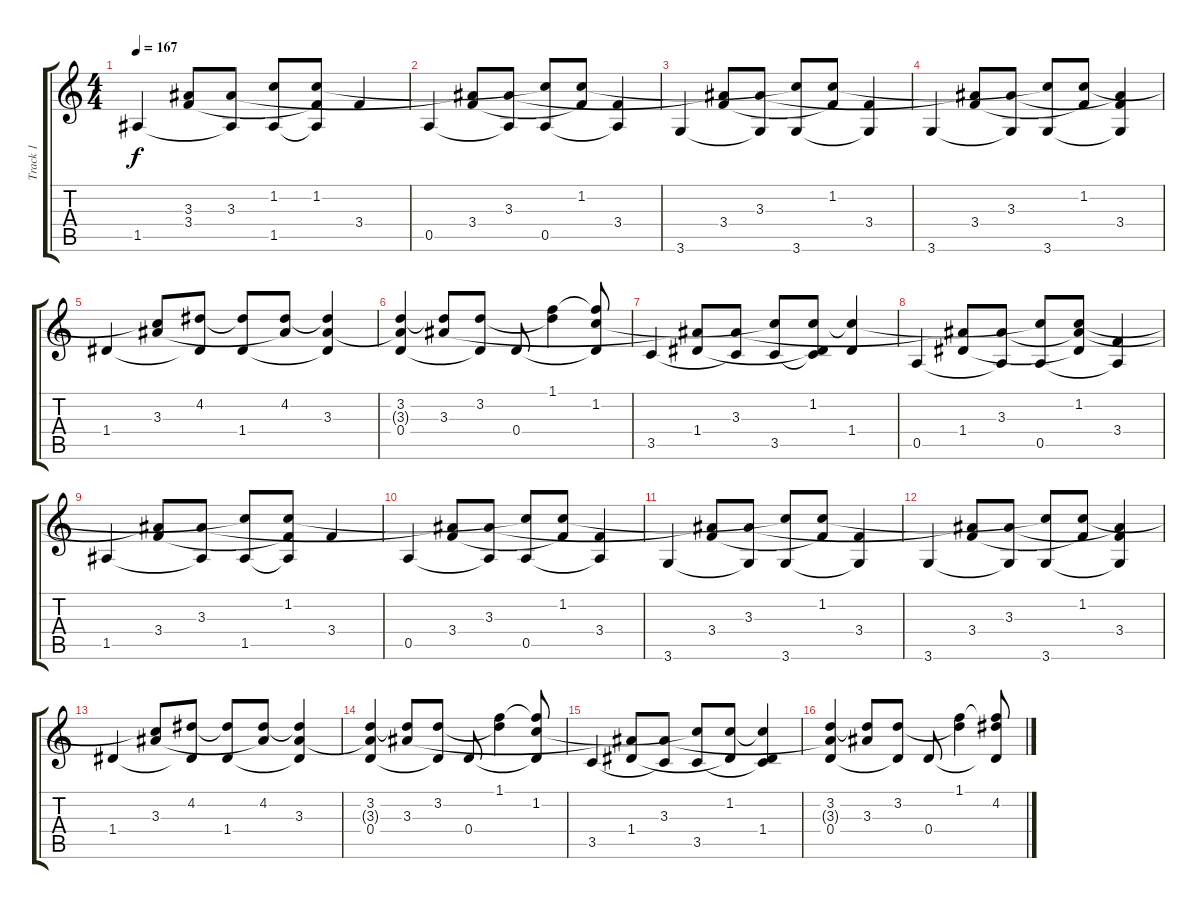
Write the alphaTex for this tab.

\track ("Track 1" "Track 1") {instrument acousticguitarnylon}
\staff {score tabs}
\tuning (E4 B3 G3 D3 A2 E2) {hide}
\ts (4 4)
\tempo 167
\clef g2
\ks c
1.5.4{dy f} (3.3{t} 3.4).8 (3.3 1.5{t}).8 (1.2{t} 1.5).8 (1.2 3.4{t} 1.5{t}).8 3.4.4 |
0.5.4 (3.3{t} 3.4).8 (3.3 0.5{t}).8 (1.2{t} 0.5).8 (1.2 3.4{t}).8 (3.4 0.5{t}).4 |
3.6.4 (3.3{t} 3.4).8 (3.3 3.6{t}).8 (1.2{t} 3.6).8 (1.2 3.4{t}).8 (3.4 3.6{t}).4 |
3.6.4 (3.3{t} 3.4).8 (3.3 3.6{t}).8 (1.2{t} 3.6).8 (1.2 3.4{t}).8 (3.3{t} 3.4 3.6{t}).4 |
1.4.4 (1.2{t} 3.3).8 (4.2 1.4{t}).8 (4.2{t} 1.4).8 (4.2 3.3{t}).8 (4.2{t} 3.3 1.4{t}).4 |
(3.2 3.3{t} 0.4).4 (3.2{t} 3.3).8 (3.2 0.4{t}).8 0.4.8 (1.1 3.2{t}).4 (1.1{t} 1.2 0.4{t}).8 |
3.5.4 (3.3{t} 1.4).8 (3.3 3.5{t}).8 (1.2{t} 3.5).8 (1.2 1.4{t} 3.5{t}).8 (1.2{t} 1.4).4 |
0.5.4 (3.3{t} 1.4).8 (3.3 0.5{t}).8 (1.2{t} 0.5).8 (1.2 3.3{t} 1.4{t}).8 (3.4 0.5{t}).4 |
1.5.4 (3.3{t} 3.4).8 (3.3 1.5{t}).8 (1.2{t} 1.5).8 (1.2 3.4{t} 1.5{t}).8 3.4.4 |
0.5.4 (3.3{t} 3.4).8 (3.3 0.5{t}).8 (1.2{t} 0.5).8 (1.2 3.4{t}).8 (3.4 0.5{t}).4 |
3.6.4 (3.3{t} 3.4).8 (3.3 3.6{t}).8 (1.2{t} 3.6).8 (1.2 3.4{t}).8 (3.4 3.6{t}).4 |
3.6.4 (3.3{t} 3.4).8 (3.3 3.6{t}).8 (1.2{t} 3.6).8 (1.2 3.4{t}).8 (3.3{t} 3.4 3.6{t}).4 |
1.4.4 (1.2{t} 3.3).8 (4.2 1.4{t}).8 (4.2{t} 1.4).8 (4.2 3.3{t}).8 (4.2{t} 3.3 1.4{t}).4 |
(3.2 3.3{t} 0.4).4 (3.2{t} 3.3).8 (3.2 0.4{t}).8 0.4.8 (1.1 3.2{t}).4 (1.1{t} 1.2 0.4{t}).8 |
3.5.4 (3.3{t} 1.4).8 (3.3 3.5{t}).8 (1.2{t} 3.5).8 (1.2 1.4{t}).8 (1.2{t} 1.4 3.5{t}).4 |
(3.2 3.3{t} 0.4).4 (3.2{t} 3.3).8 (3.2 0.4{t}).8 0.4.8 (1.1 3.2{t}).4 (1.1{t} 4.2 0.4{t}).8
